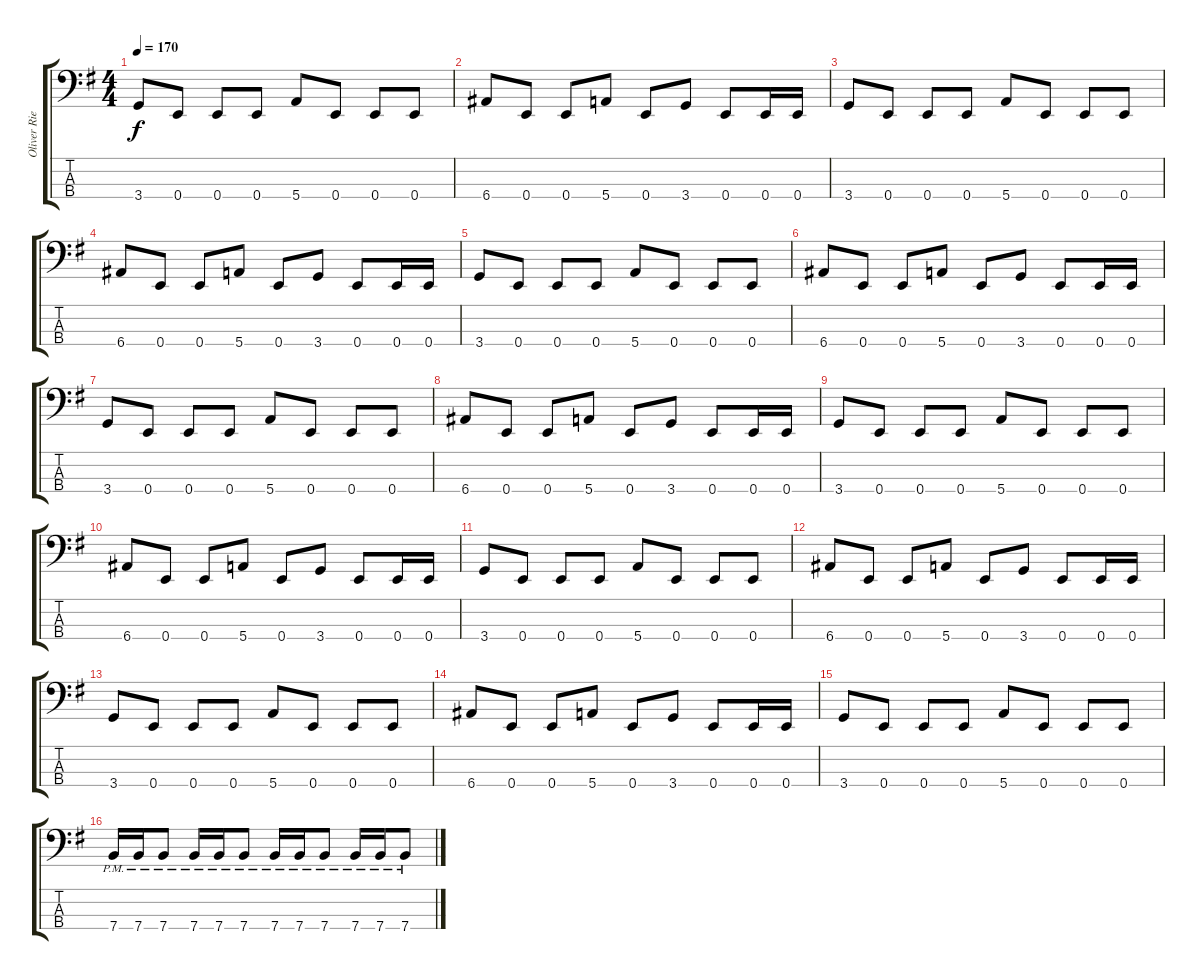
\track ("Oliver Riedel - Bass" "Oliver Rie") {instrument electricbasspick}
\staff {score tabs}
\tuning (G2 D2 A1 E1) {hide}
\ts (4 4)
\tempo 170
\clef f4
\ks g
3.4.8{dy f} 0.4.8 0.4.8 0.4.8 5.4.8 0.4.8 0.4.8 0.4.8 |
6.4.8 0.4.8 0.4.8 5.4.8 0.4.8 3.4.8 0.4.8 0.4.16 0.4.16 |
3.4.8 0.4.8 0.4.8 0.4.8 5.4.8 0.4.8 0.4.8 0.4.8 |
6.4.8 0.4.8 0.4.8 5.4.8 0.4.8 3.4.8 0.4.8 0.4.16 0.4.16 |
3.4.8 0.4.8 0.4.8 0.4.8 5.4.8 0.4.8 0.4.8 0.4.8 |
6.4.8 0.4.8 0.4.8 5.4.8 0.4.8 3.4.8 0.4.8 0.4.16 0.4.16 |
3.4.8 0.4.8 0.4.8 0.4.8 5.4.8 0.4.8 0.4.8 0.4.8 |
6.4.8 0.4.8 0.4.8 5.4.8 0.4.8 3.4.8 0.4.8 0.4.16 0.4.16 |
3.4.8 0.4.8 0.4.8 0.4.8 5.4.8 0.4.8 0.4.8 0.4.8 |
6.4.8 0.4.8 0.4.8 5.4.8 0.4.8 3.4.8 0.4.8 0.4.16 0.4.16 |
3.4.8 0.4.8 0.4.8 0.4.8 5.4.8 0.4.8 0.4.8 0.4.8 |
6.4.8 0.4.8 0.4.8 5.4.8 0.4.8 3.4.8 0.4.8 0.4.16 0.4.16 |
3.4.8 0.4.8 0.4.8 0.4.8 5.4.8 0.4.8 0.4.8 0.4.8 |
6.4.8 0.4.8 0.4.8 5.4.8 0.4.8 3.4.8 0.4.8 0.4.16 0.4.16 |
3.4.8 0.4.8 0.4.8 0.4.8 5.4.8 0.4.8 0.4.8 0.4.8 |
7.4{pm}.16 7.4{pm}.16 7.4{pm}.8 7.4{pm}.16 7.4{pm}.16 7.4{pm}.8 7.4{pm}.16 7.4{pm}.16 7.4{pm}.8 7.4{pm}.16 7.4{pm}.16 7.4{pm}.8
